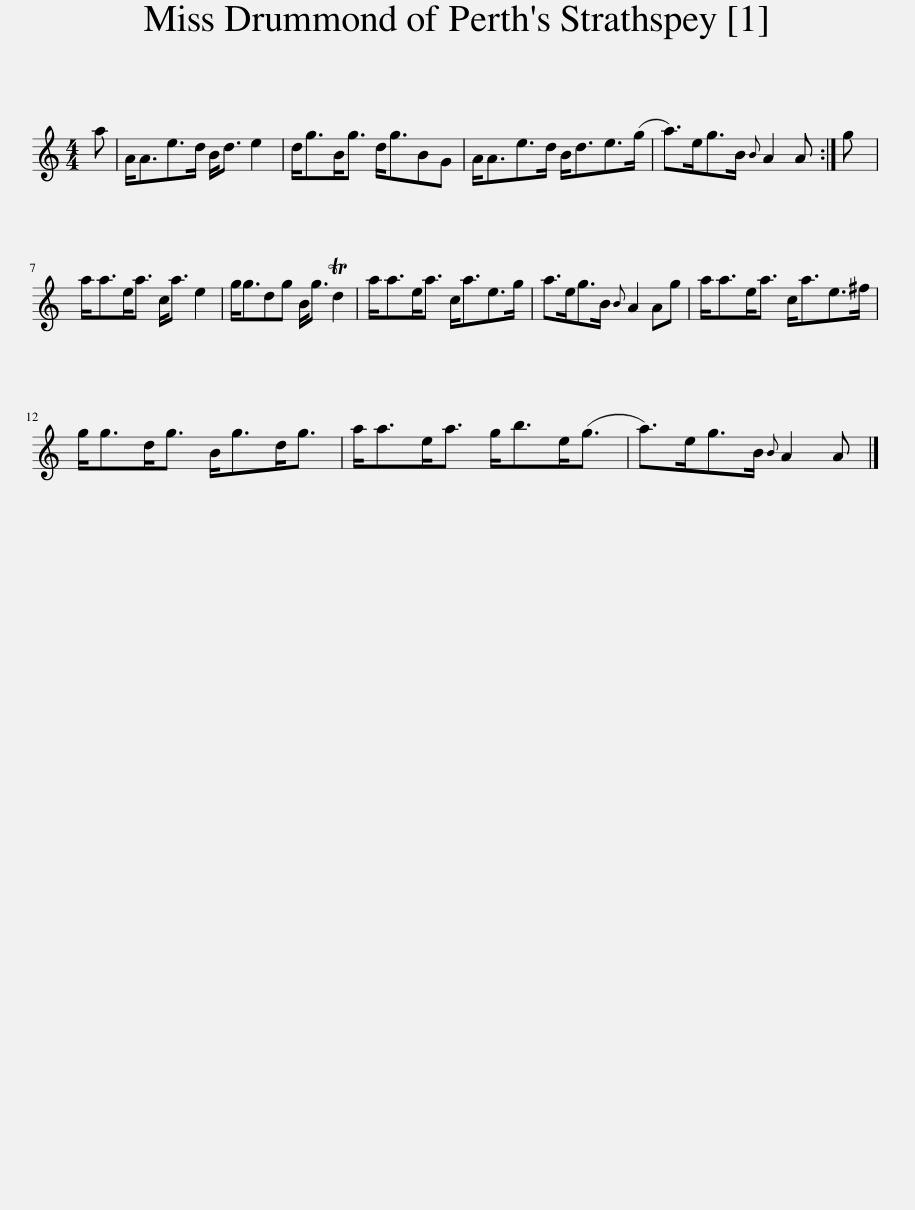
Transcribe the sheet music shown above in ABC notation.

X:1
L:1/8
M:4/4
I:linebreak $
K:C
V:1 treble
V:1
 a | A<Ae>d B<d e2 | d<gB<g d<gBG | A<Ae>d B<de>(g | a>)eg>B{B} A2 A :| %5
 g |$ a<ae<a c<a e2 | g<gdg B<g Td2 | a<ae<a c<ae>g | a>eg>B{B} A2 Ag | %10
 a<ae<a c<ae>^f |$ g<gd<g B<gd<g | a<ae<a g<be<(g | a>)eg>B{B} A2 A |] %14
